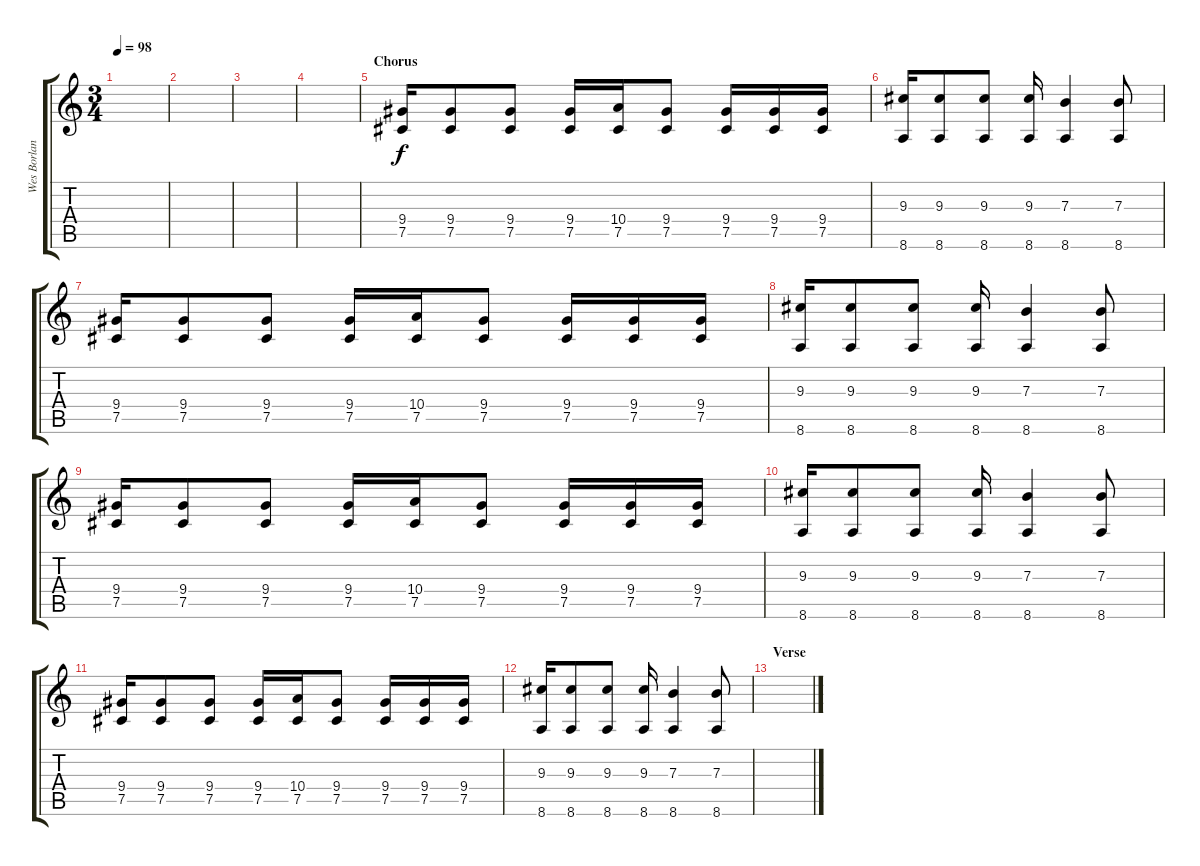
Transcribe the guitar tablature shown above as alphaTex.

\track ("Wes Borland - Distortion Guitar" "Wes Borlan") {instrument distortionguitar}
\staff {score tabs}
\tuning (Db4 Ab3 E3 B2 Gb2 Db2) {hide}
\ts (3 4)
\tempo 98
\clef g2
\ks c
|
|
|
|
\section ("" "Chorus")
(9.4 7.5).16 (9.4 7.5).8 (9.4 7.5).8 (9.4 7.5).16 (10.4 7.5).16 (9.4 7.5).8 (9.4 7.5).16 (9.4 7.5).16 (9.4 7.5).16 |
(9.3 8.6).16 (9.3 8.6).8 (9.3 8.6).8 (9.3 8.6).16 (7.3 8.6).4 (7.3 8.6).8 |
(9.4 7.5).16 (9.4 7.5).8 (9.4 7.5).8 (9.4 7.5).16 (10.4 7.5).16 (9.4 7.5).8 (9.4 7.5).16 (9.4 7.5).16 (9.4 7.5).16 |
(9.3 8.6).16 (9.3 8.6).8 (9.3 8.6).8 (9.3 8.6).16 (7.3 8.6).4 (7.3 8.6).8 |
(9.4 7.5).16 (9.4 7.5).8 (9.4 7.5).8 (9.4 7.5).16 (10.4 7.5).16 (9.4 7.5).8 (9.4 7.5).16 (9.4 7.5).16 (9.4 7.5).16 |
(9.3 8.6).16 (9.3 8.6).8 (9.3 8.6).8 (9.3 8.6).16 (7.3 8.6).4 (7.3 8.6).8 |
(9.4 7.5).16 (9.4 7.5).8 (9.4 7.5).8 (9.4 7.5).16 (10.4 7.5).16 (9.4 7.5).8 (9.4 7.5).16 (9.4 7.5).16 (9.4 7.5).16 |
(9.3 8.6).16 (9.3 8.6).8 (9.3 8.6).8 (9.3 8.6).16 (7.3 8.6).4 (7.3 8.6).8 |
\section ("" "Verse")
